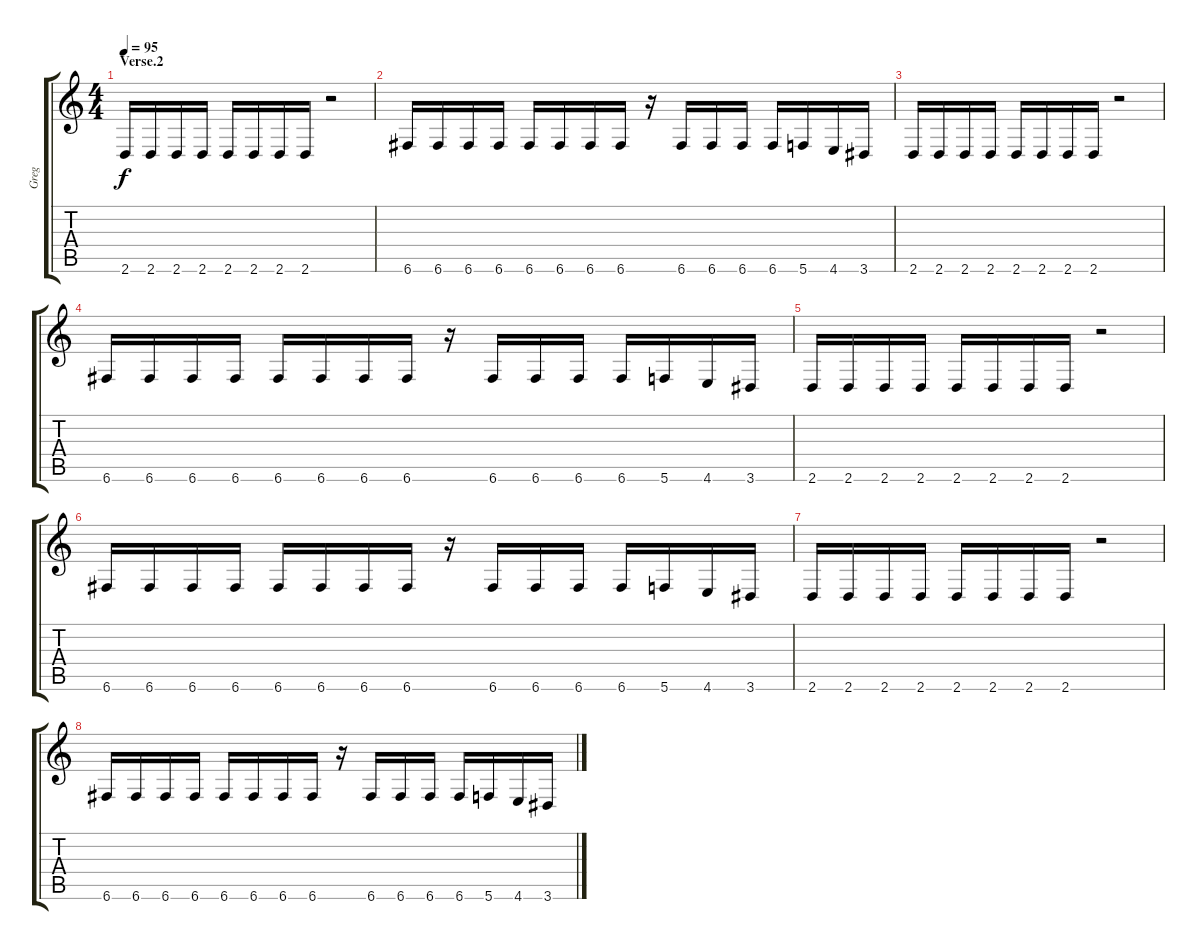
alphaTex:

\track ("Greg" "Greg") {instrument distortionguitar}
\staff {score tabs}
\tuning (D4 A3 F3 C3 G2 C2) {hide}
\ts (4 4)
\section ("" "Verse.2")
\tempo 95
\clef g2
\ks c
2.6.16{dy f} 2.6.16 2.6.16 2.6.16 2.6.16 2.6.16 2.6.16 2.6.16 r.2 |
6.6.16 6.6.16 6.6.16 6.6.16 6.6.16 6.6.16 6.6.16 6.6.16 r.16 6.6.16 6.6.16 6.6.16 6.6.16 5.6.16 4.6.16 3.6.16 |
2.6.16 2.6.16 2.6.16 2.6.16 2.6.16 2.6.16 2.6.16 2.6.16 r.2 |
6.6.16 6.6.16 6.6.16 6.6.16 6.6.16 6.6.16 6.6.16 6.6.16 r.16 6.6.16 6.6.16 6.6.16 6.6.16 5.6.16 4.6.16 3.6.16 |
2.6.16 2.6.16 2.6.16 2.6.16 2.6.16 2.6.16 2.6.16 2.6.16 r.2 |
6.6.16 6.6.16 6.6.16 6.6.16 6.6.16 6.6.16 6.6.16 6.6.16 r.16 6.6.16 6.6.16 6.6.16 6.6.16 5.6.16 4.6.16 3.6.16 |
2.6.16 2.6.16 2.6.16 2.6.16 2.6.16 2.6.16 2.6.16 2.6.16 r.2 |
6.6.16 6.6.16 6.6.16 6.6.16 6.6.16 6.6.16 6.6.16 6.6.16 r.16 6.6.16 6.6.16 6.6.16 6.6.16 5.6.16 4.6.16 3.6.16
